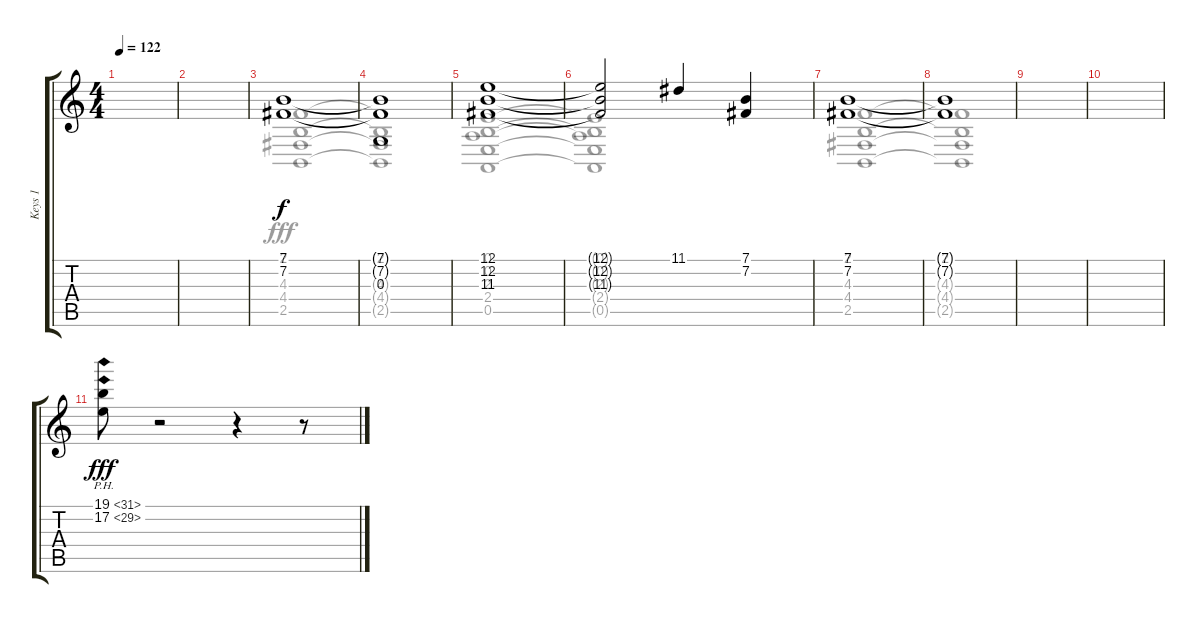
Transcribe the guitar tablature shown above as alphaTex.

\track ("Keys 1" "Keys 1") {instrument synthstrings1}
\staff {score tabs}
\tuning (E4 B3 G3 D3 A2 E2) {hide}
\voice
\ts (4 4)
\tempo 122
\clef g2
\ks c
|
|
(7.1 7.2).1{volume 11 instrument stringensemble1} |
(7.1{t} 7.2{t} 0.3).1 |
(12.1 12.2 11.3).1 |
(12.1{t} 12.2{t} 11.3{t}).2 11.1.4 (7.1 7.2).4 |
(7.1 7.2).1 |
(7.1{t} 7.2{t}).1 |
|
|
(19.1{ph 12} 17.2{ph 12}).8{dy fff} r.2 r.4 r.8 |
|
|
|
|
\voice
\clef g2
\ottava regular
\simile none
\ks c
|
|
(2.1 4.3 4.4 2.5).1 |
(2.1{t} 4.3{t} 4.4{t} 2.5{t}).1 |
(0.1 0.2 2.3 2.4 0.5).1 |
(0.1{t} 0.2{t} 2.3{t} 2.4{t} 0.5{t}).1 |
(2.1 4.3 4.4 2.5).1 |
(2.1{t} 4.3{t} 4.4{t} 2.5{t}).1 |
|
|
|
|
|
|
|
